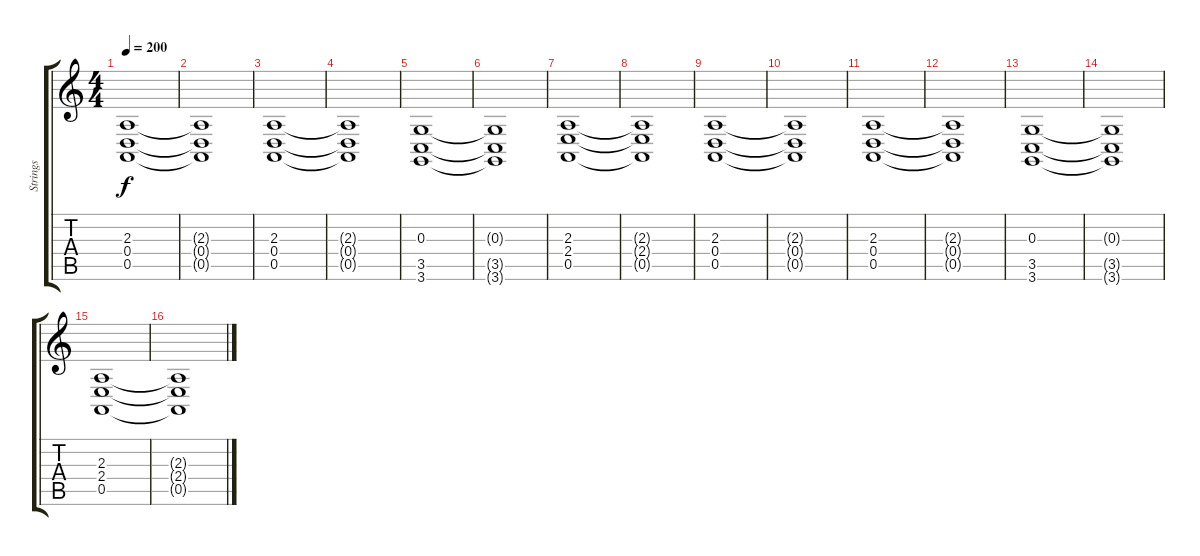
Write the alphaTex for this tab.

\track ("Strings" "Strings") {instrument stringensemble1}
\staff {score tabs}
\tuning (E4 B3 G3 D3 A2 E2) {hide}
\ts (4 4)
\tempo 200
\clef g2
\ks c
(2.3 0.4 0.5).1{dy f} |
(2.3{t} 0.4{t} 0.5{t}).1 |
(2.3 0.4 0.5).1 |
(2.3{t} 0.4{t} 0.5{t}).1 |
(0.3 3.5 3.6).1 |
(0.3{t} 3.5{t} 3.6{t}).1 |
(2.3 2.4 0.5).1 |
(2.3{t} 2.4{t} 0.5{t}).1 |
(2.3 0.4 0.5).1 |
(2.3{t} 0.4{t} 0.5{t}).1 |
(2.3 0.4 0.5).1 |
(2.3{t} 0.4{t} 0.5{t}).1 |
(0.3 3.5 3.6).1 |
(0.3{t} 3.5{t} 3.6{t}).1 |
(2.3 2.4 0.5).1 |
(2.3{t} 2.4{t} 0.5{t}).1
